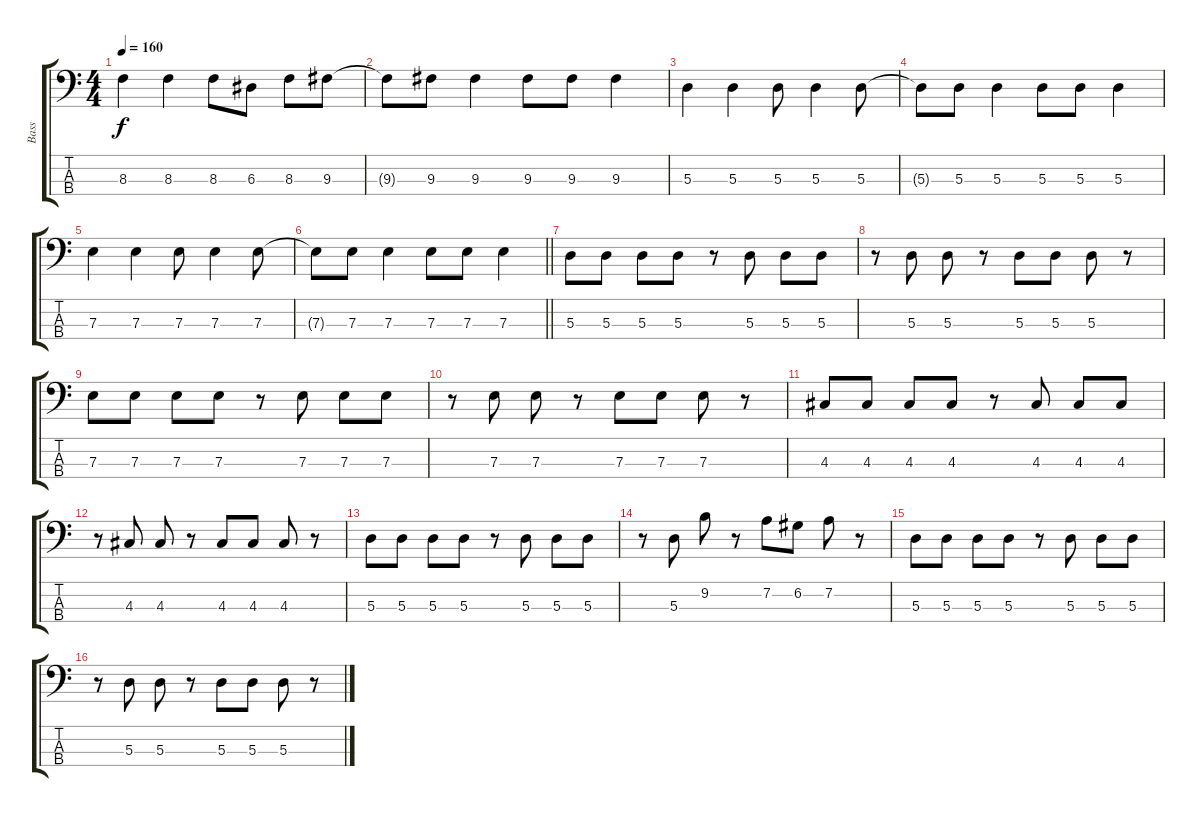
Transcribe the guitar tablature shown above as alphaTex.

\track ("Bass" "Bass") {instrument electricbassfinger}
\staff {score tabs}
\tuning (G2 D2 A1 E1) {hide}
\ts (4 4)
\tempo 160
\clef f4
\ks c
8.3.4{dy f} 8.3.4 8.3.8 6.3.8 8.3.8 9.3.8 |
9.3{t}.8 9.3.8 9.3.4 9.3.8 9.3.8 9.3.4 |
5.3.4 5.3.4 5.3.8 5.3.4 5.3.8 |
5.3{t}.8 5.3.8 5.3.4 5.3.8 5.3.8 5.3.4 |
7.3.4 7.3.4 7.3.8 7.3.4 7.3.8 |
\barLineRight lightlight
7.3{t}.8 7.3.8 7.3.4 7.3.8 7.3.8 7.3.4 |
5.3.8 5.3.8 5.3.8 5.3.8 r.8 5.3.8 5.3.8 5.3.8 |
r.8 5.3.8 5.3.8 r.8 5.3.8 5.3.8 5.3.8 r.8 |
7.3.8 7.3.8 7.3.8 7.3.8 r.8 7.3.8 7.3.8 7.3.8 |
r.8 7.3.8 7.3.8 r.8 7.3.8 7.3.8 7.3.8 r.8 |
4.3.8 4.3.8 4.3.8 4.3.8 r.8 4.3.8 4.3.8 4.3.8 |
r.8 4.3.8 4.3.8 r.8 4.3.8 4.3.8 4.3.8 r.8 |
5.3.8 5.3.8 5.3.8 5.3.8 r.8 5.3.8 5.3.8 5.3.8 |
r.8 5.3.8 9.2.8 r.8 7.2.8 6.2.8 7.2.8 r.8 |
5.3.8 5.3.8 5.3.8 5.3.8 r.8 5.3.8 5.3.8 5.3.8 |
r.8 5.3.8 5.3.8 r.8 5.3.8 5.3.8 5.3.8 r.8
